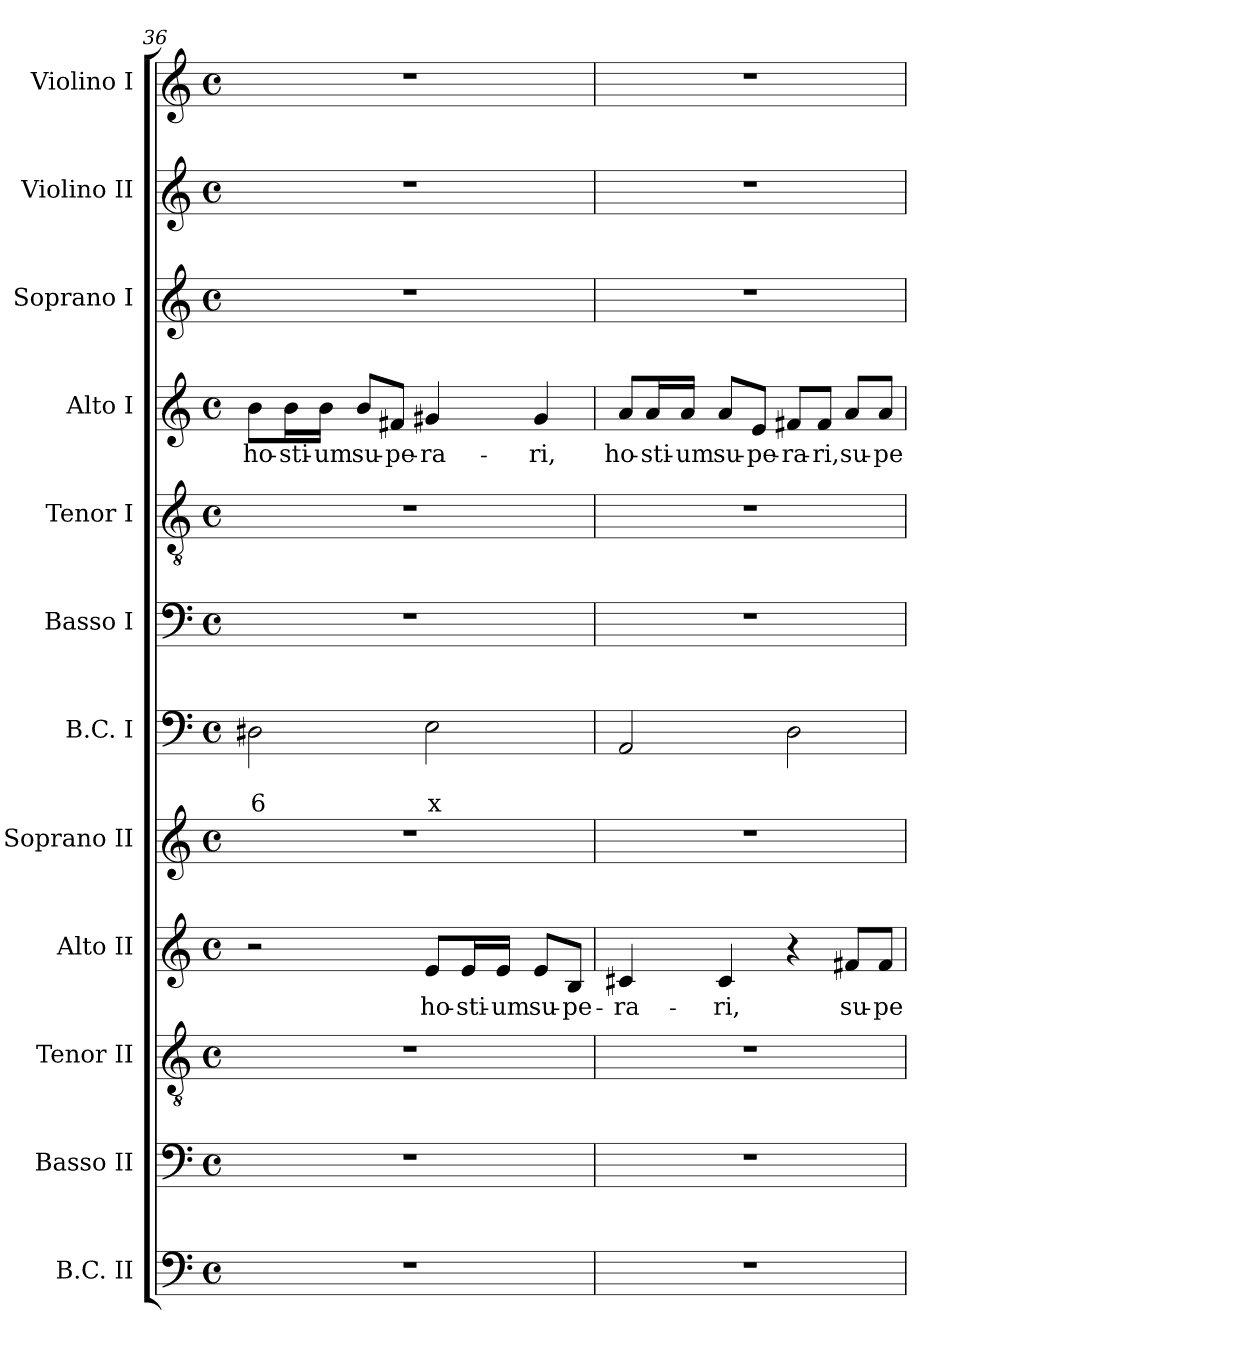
**kern	**kern	**kern	**kern	**text	**kern	**kern	**text	**text	**kern	**kern	**kern	**text	**kern	**kern	**kern
*part12	*part11	*part10	*part9	*part9	*part8	*part7	*part7	*part7	*part6	*part5	*part4	*part4	*part3	*part2	*part1
*staff12	*staff11	*staff10	*staff9	*staff9	*staff8	*staff7	*staff7	*staff7	*staff6	*staff5	*staff4	*staff4	*staff3	*staff2	*staff1
*I"B.C. II	*I"Basso II	*I"Tenor II	*I"Alto II	*	*I"Soprano II	*I"B.C. I	*	*	*I"Basso I	*I"Tenor I	*I"Alto I	*	*I"Soprano I	*I"Violino II	*I"Violino I
*I'BC2	*I'B 2	*I'T 2	*I'A 2	*	*I'S 2	*I'BC1	*	*	*I'B 1	*I'T 1	*I'A 1	*	*I'S 1	*I'Vln. II	*I'Vln. I
*clefF4	*clefF4	*clefGv2	*clefG2	*	*clefG2	*clefF4	*	*	*clefF4	*clefGv2	*clefG2	*	*clefG2	*clefG2	*clefG2
*k[]	*k[]	*k[]	*k[]	*	*k[]	*k[]	*	*	*k[]	*k[]	*k[]	*	*k[]	*k[]	*k[]
*C:	*C:	*C:	*C:	*	*C:	*C:	*	*	*C:	*C:	*C:	*	*C:	*C:	*C:
*M4/4	*M4/4	*M4/4	*M4/4	*	*M4/4	*M4/4	*	*	*M4/4	*M4/4	*M4/4	*	*M4/4	*M4/4	*M4/4
*met(c)	*met(c)	*met(c)	*met(c)	*	*met(c)	*met(c)	*	*	*met(c)	*met(c)	*met(c)	*	*met(c)	*met(c)	*met(c)
=36	=36	=36	=36	=36	=36	=36	=36	=36	=36	=36	=36	=36	=36	=36	=36
!	!	!	!	!	!	!	!	!LO:LY:b	!	!	!	!	!	!	!
!	!	!	!	!	!	!	!	!	!	!	!	!LO:LY:b	!	!	!
1r	1r	1r	2r	.	1r	2D#X\	.	6	1r	1r	8b\L	ho-	1r	1r	1r
!	!	!	!	!	!	!	!	!	!	!	!	!LO:LY:b	!	!	!
.	.	.	.	.	.	.	.	.	.	.	16b\L	-sti-	.	.	.
!	!	!	!	!	!	!	!	!	!	!	!	!LO:LY:b	!	!	!
.	.	.	.	.	.	.	.	.	.	.	16b\JJ	-um	.	.	.
!	!	!	!	!	!	!	!	!	!	!	!	!LO:LY:b	!	!	!
.	.	.	.	.	.	.	.	.	.	.	8b/L	su-	.	.	.
!	!	!	!	!	!	!	!	!	!	!	!	!LO:LY:b	!	!	!
.	.	.	.	.	.	.	.	.	.	.	8f#X/J	-pe-	.	.	.
!	!	!	!	!LO:LY:b	!	!	!	!	!	!	!	!	!	!	!
!	!	!	!	!	!	!	!	!LO:LY:b	!	!	!	!	!	!	!
!	!	!	!	!	!	!	!	!	!	!	!	!LO:LY:b	!	!	!
.	.	.	8e/L	ho-	.	2E\	.	x	.	.	4g#X/	-ra-	.	.	.
!	!	!	!	!LO:LY:b	!	!	!	!	!	!	!	!	!	!	!
.	.	.	16e/L	-sti-	.	.	.	.	.	.	.	.	.	.	.
!	!	!	!	!LO:LY:b	!	!	!	!	!	!	!	!	!	!	!
.	.	.	16e/JJ	-um	.	.	.	.	.	.	.	.	.	.	.
!	!	!	!	!LO:LY:b	!	!	!	!	!	!	!	!	!	!	!
!	!	!	!	!	!	!	!	!	!	!	!	!LO:LY:b	!	!	!
.	.	.	8e/L	su-	.	.	.	.	.	.	4g#/	-ri,	.	.	.
!	!	!	!	!LO:LY:b	!	!	!	!	!	!	!	!	!	!	!
.	.	.	8B/J	-pe-	.	.	.	.	.	.	.	.	.	.	.
=37	=37	=37	=37	=37	=37	=37	=37	=37	=37	=37	=37	=37	=37	=37	=37
!	!	!	!	!LO:LY:b	!	!	!	!	!	!	!	!	!	!	!
!	!	!	!	!	!	!	!	!	!	!	!	!LO:LY:b	!	!	!
1r	1r	1r	4c#X/	-ra-	1r	2AA/	.	.	1r	1r	8a/L	ho-	1r	1r	1r
!	!	!	!	!	!	!	!	!	!	!	!	!LO:LY:b	!	!	!
.	.	.	.	.	.	.	.	.	.	.	16a/L	-sti-	.	.	.
!	!	!	!	!	!	!	!	!	!	!	!	!LO:LY:b	!	!	!
.	.	.	.	.	.	.	.	.	.	.	16a/JJ	-um	.	.	.
!	!	!	!	!LO:LY:b	!	!	!	!	!	!	!	!	!	!	!
!	!	!	!	!	!	!	!	!	!	!	!	!LO:LY:b	!	!	!
.	.	.	4c#/	-ri,	.	.	.	.	.	.	8a/L	su-	.	.	.
!	!	!	!	!	!	!	!	!	!	!	!	!LO:LY:b	!	!	!
.	.	.	.	.	.	.	.	.	.	.	8e/J	-pe-	.	.	.
!	!	!	!	!	!	!	!	!	!	!	!	!LO:LY:b	!	!	!
.	.	.	4r	.	.	2D\	.	.	.	.	8f#X/L	-ra-	.	.	.
!	!	!	!	!	!	!	!	!	!	!	!	!LO:LY:b	!	!	!
.	.	.	.	.	.	.	.	.	.	.	8f#/J	-ri,	.	.	.
!	!	!	!	!LO:LY:b	!	!	!	!	!	!	!	!	!	!	!
!	!	!	!	!	!	!	!	!	!	!	!	!LO:LY:b	!	!	!
.	.	.	8f#X/L	su-	.	.	.	.	.	.	8a/L	su-	.	.	.
!	!	!	!	!LO:LY:b	!	!	!	!	!	!	!	!	!	!	!
!	!	!	!	!	!	!	!	!	!	!	!	!LO:LY:b	!	!	!
.	.	.	8f#/J	-pe-	.	.	.	.	.	.	8a/J	-pe-	.	.	.
=	=	=	=	=	=	=	=	=	=	=	=	=	=	=	=
*-	*-	*-	*-	*-	*-	*-	*-	*-	*-	*-	*-	*-	*-	*-	*-
